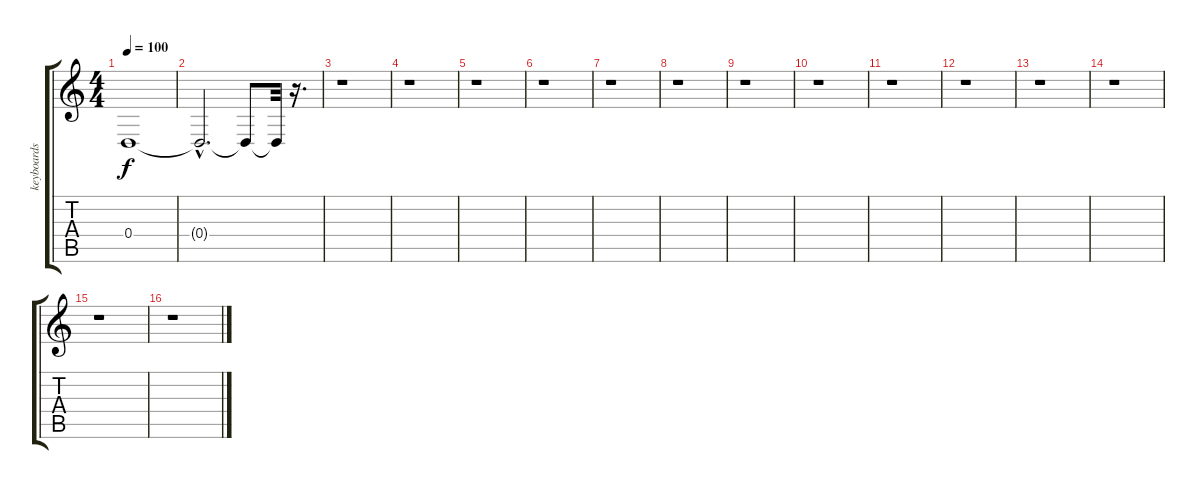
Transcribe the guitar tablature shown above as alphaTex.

\track ("keyboards" "keyboards") {instrument synthstrings1}
\staff {score tabs}
\tuning (E4 B3 G3 D3 A2 E2) {hide}
\ts (4 4)
\tempo 100
\clef g2
\ks c
0.4{t}.1{dy f} |
0.4{hac t}.2{d} 0.4{t}.8 0.4{t}.32 r.16{d} |
r.1 |
r.1 |
r.1 |
r.1 |
r.1 |
r.1 |
r.1 |
r.1 |
r.1 |
r.1 |
r.1 |
r.1 |
r.1 |
r.1
